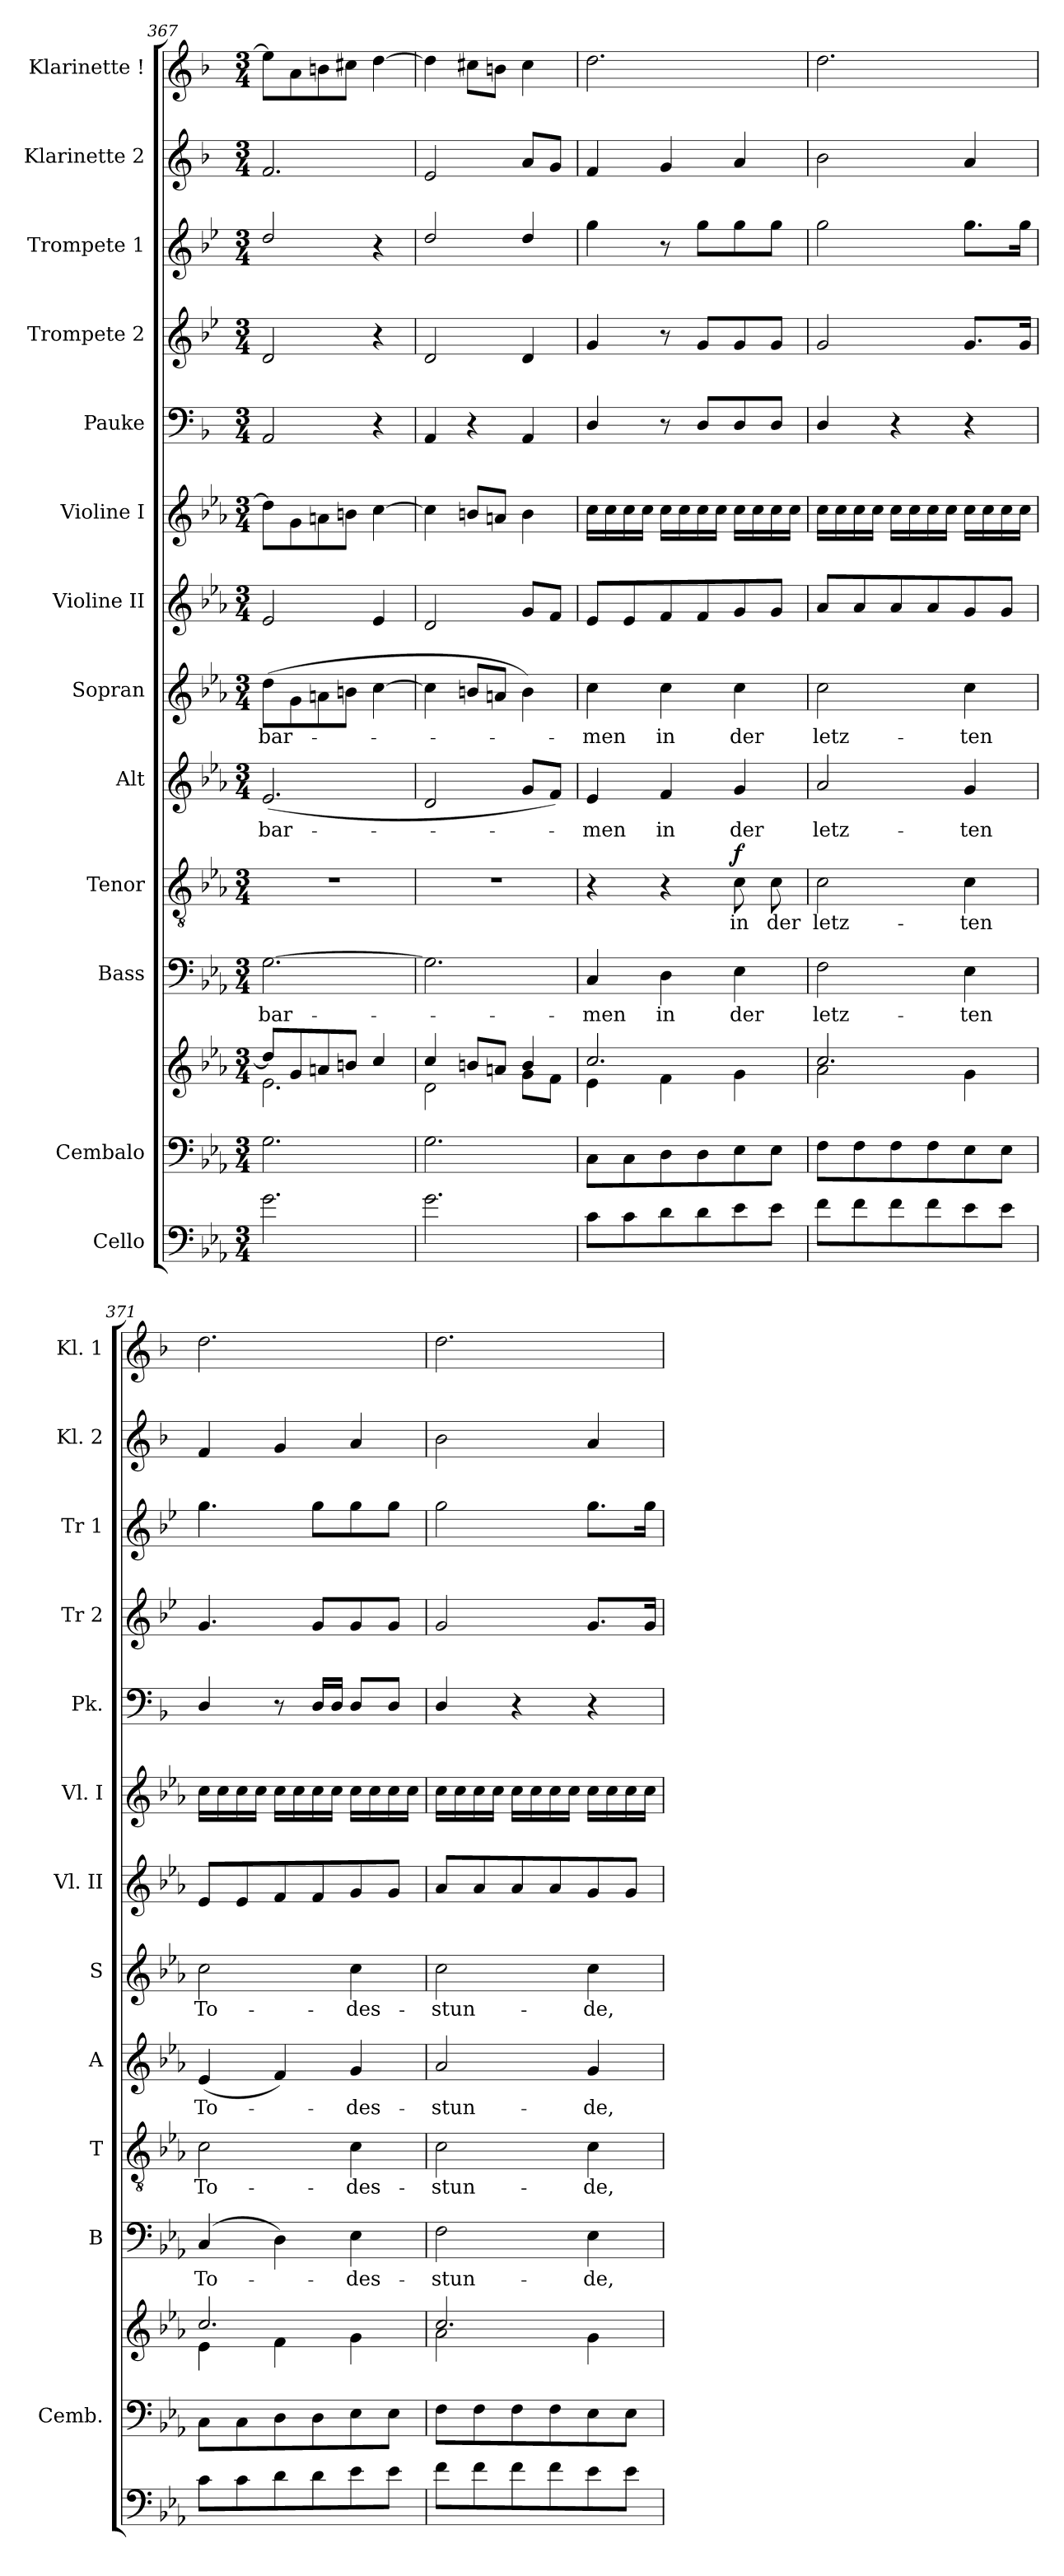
**kern	**kern	**kern	**kern	**text	**kern	**text	**dynam	**kern	**text	**kern	**text	**kern	**kern	**kern	**kern	**kern	**kern	**kern
*part13	*part12	*part12	*part11	*part11	*part10	*part10	*part10	*part9	*part9	*part8	*part8	*part7	*part6	*part5	*part4	*part3	*part2	*part1
*staff14	*staff13	*staff12	*staff11	*staff11	*staff10	*staff10	*staff10	*staff9	*staff9	*staff8	*staff8	*staff7	*staff6	*staff5	*staff4	*staff3	*staff2	*staff1
*I"Cello	*I"Cembalo	*	*I"Bass	*	*I"Tenor	*	*	*I"Alt	*	*I"Sopran	*	*I"Violine II	*I"Violine I	*I"Pauke	*I"Trompete 2	*I"Trompete 1	*I"Klarinette 2	*I"Klarinette !
*	*I'Cemb.	*	*I'B	*	*I'T	*	*	*I'A	*	*I'S	*	*I'Vl. II	*I'Vl. I	*I'Pk.	*I'Tr 2	*I'Tr 1	*I'Kl. 2	*I'Kl. 1
*clefF4	*clefF4	*clefG2	*clefF4	*	*clefGv2	*	*	*clefG2	*	*clefG2	*	*clefG2	*clefG2	*clefF4	*clefG2	*clefG2	*clefG2	*clefG2
*ITrd7c12	*	*	*	*	*	*	*	*	*	*	*	*	*	*ITrd1c2	*ITrd4c7	*ITrd4c7	*ITrd1c2	*ITrd1c2
*k[b-e-a-]	*k[b-e-a-]	*k[b-e-a-]	*k[b-e-a-]	*	*k[b-e-a-]	*	*	*k[b-e-a-]	*	*k[b-e-a-]	*	*k[b-e-a-]	*k[b-e-a-]	*k[b-e-a-]	*k[b-e-a-]	*k[b-e-a-]	*k[b-e-a-]	*k[b-e-a-]
*E-:	*E-:	*E-:	*E-:	*	*E-:	*	*	*E-:	*	*E-:	*	*E-:	*E-:	*E-:	*E-:	*E-:	*E-:	*E-:
*M3/4	*M3/4	*M3/4	*M3/4	*	*M3/4	*	*	*M3/4	*	*M3/4	*	*M3/4	*M3/4	*M3/4	*M3/4	*M3/4	*M3/4	*M3/4
=367	=367	=367	=367	=367	=367	=367	=367	=367	=367	=367	=367	=367	=367	=367	=367	=367	=367	=367
*	*	*^	*	*	*	*	*	*	*	*	*	*	*	*	*	*	*	*
!	!	!	!	!	!LO:LY:b	!	!	!	!	!LO:LY:b	!	!LO:LY:b	!	!	!	!	!	!	!
2.G\	2.G\	8dd/L]	2.e-\	[2.G\	-bar-	2.r	.	.	(2.e-/	-bar-	(<8dd\L	-bar-	2e-/	8dd\L]	2GG/	2G/	2g/	2.e-/	8dd\L]
.	.	8g/	.	.	.	.	.	.	.	.	8g\	.	.	8g\	.	.	.	.	8g\
.	.	8an/	.	.	.	.	.	.	.	.	8an\	.	.	8an\	.	.	.	.	8an\
.	.	8bn/J	.	.	.	.	.	.	.	.	8bn\J	.	.	8bn\J	.	.	.	.	8bn\J
.	.	4cc/	.	.	.	.	.	.	.	.	[4cc\	.	4e-/	[4cc\	4r	4r	4r	.	[4cc\
=368	=368	=368	=368	=368	=368	=368	=368	=368	=368	=368	=368	=368	=368	=368	=368	=368	=368	=368	=368
2.G\	2.G\	4cc/	2d\	2.G\]	.	2.r	.	.	2d/	.	4cc\]	.	2d/	4cc\]	4GG/	2G/	2g/	2d/	4cc\]
.	.	8bn/L	.	.	.	.	.	.	.	.	8bn/L	.	.	8bn/L	4r	.	.	.	8bn\L
.	.	8an/J	.	.	.	.	.	.	.	.	8an/J	.	.	8an/J	.	.	.	.	8an\J
.	.	4b/	8g\L	.	.	.	.	.	8g/L	.	4b\)	.	8g/L	4b\	4GG/	4G/	4g/	8g/L	4b\
.	.	.	8f\J	.	.	.	.	.	8f/J)	.	.	.	8f/J	.	.	.	.	8f/J	.
=369	=369	=369	=369	=369	=369	=369	=369	=369	=369	=369	=369	=369	=369	=369	=369	=369	=369	=369	=369
!	!	!	!	!	!LO:LY:b	!	!	!	!	!LO:LY:b	!	!LO:LY:b	!	!	!	!	!	!	!
8C\L	8C\L	2.cc/	4e-\	4C/	-men	4r	.	.	4e-/	-men	4cc\	-men	8e-/L	16cc\LL	4C/	4c/	4cc\	4e-/	2.cc\
.	.	.	.	.	.	.	.	.	.	.	.	.	.	16cc\	.	.	.	.	.
8C\	8C\	.	.	.	.	.	.	.	.	.	.	.	8e-/	16cc\	.	.	.	.	.
.	.	.	.	.	.	.	.	.	.	.	.	.	.	16cc\JJ	.	.	.	.	.
!	!	!	!	!	!LO:LY:b	!	!	!	!	!LO:LY:b	!	!LO:LY:b	!	!	!	!	!	!	!
8D\	8D\	.	4f\	4D\	in	4r	.	.	4f/	in	4cc\	in	8f/	16cc\LL	8r	8r	8r	4f/	.
.	.	.	.	.	.	.	.	.	.	.	.	.	.	16cc\	.	.	.	.	.
8D\	8D\	.	.	.	.	.	.	.	.	.	.	.	8f/	16cc\	8C/L	8c/L	8cc\L	.	.
.	.	.	.	.	.	.	.	.	.	.	.	.	.	16cc\JJ	.	.	.	.	.
!	!	!	!	!	!LO:LY:b	!	!LO:LY:b	!LO:DY:a	!	!LO:LY:b	!	!LO:LY:b	!	!	!	!	!	!	!
8E-\	8E-\	.	4g\	4E-\	der	8c\	in	f	4g/	der	4cc\	der	8g/	16cc\LL	8C/	8c/	8cc\	4g/	.
.	.	.	.	.	.	.	.	.	.	.	.	.	.	16cc\	.	.	.	.	.
!	!	!	!	!	!	!	!LO:LY:b	!	!	!	!	!	!	!	!	!	!	!	!
8E-\J	8E-\J	.	.	.	.	8c\	der	.	.	.	.	.	8g/J	16cc\	8C/J	8c/J	8cc\J	.	.
.	.	.	.	.	.	.	.	.	.	.	.	.	.	16cc\JJ	.	.	.	.	.
=370	=370	=370	=370	=370	=370	=370	=370	=370	=370	=370	=370	=370	=370	=370	=370	=370	=370	=370	=370
!	!	!	!	!	!LO:LY:b	!	!LO:LY:b	!	!	!LO:LY:b	!	!LO:LY:b	!	!	!	!	!	!	!
8F\L	8F\L	2.cc/	2a-\	2F\	letz-	2c\	letz-	.	2a-/	letz-	2cc\	letz-	8a-/L	16cc\LL	4C/	2c/	2cc\	2a-\	2.cc\
.	.	.	.	.	.	.	.	.	.	.	.	.	.	16cc\	.	.	.	.	.
8F\	8F\	.	.	.	.	.	.	.	.	.	.	.	8a-/	16cc\	.	.	.	.	.
.	.	.	.	.	.	.	.	.	.	.	.	.	.	16cc\JJ	.	.	.	.	.
8F\	8F\	.	.	.	.	.	.	.	.	.	.	.	8a-/	16cc\LL	4r	.	.	.	.
.	.	.	.	.	.	.	.	.	.	.	.	.	.	16cc\	.	.	.	.	.
8F\	8F\	.	.	.	.	.	.	.	.	.	.	.	8a-/	16cc\	.	.	.	.	.
.	.	.	.	.	.	.	.	.	.	.	.	.	.	16cc\JJ	.	.	.	.	.
!	!	!	!	!	!LO:LY:b	!	!LO:LY:b	!	!	!LO:LY:b	!	!LO:LY:b	!	!	!	!	!	!	!
8E-\	8E-\	.	4g\	4E-\	-ten	4c\	-ten	.	4g/	-ten	4cc\	-ten	8g/	16cc\LL	4r	8.c/L	8.cc\L	4g/	.
.	.	.	.	.	.	.	.	.	.	.	.	.	.	16cc\	.	.	.	.	.
8E-\J	8E-\J	.	.	.	.	.	.	.	.	.	.	.	8g/J	16cc\	.	.	.	.	.
.	.	.	.	.	.	.	.	.	.	.	.	.	.	16cc\JJ	.	16c/Jk	16cc\Jk	.	.
!!LO:PB:g=z
=371	=371	=371	=371	=371	=371	=371	=371	=371	=371	=371	=371	=371	=371	=371	=371	=371	=371	=371	=371
!	!	!	!	!	!LO:LY:b	!	!LO:LY:b	!	!	!LO:LY:b	!	!LO:LY:b	!	!	!	!	!	!	!
8C\L	8C\L	2.cc/	4e-\	(4C/	To-	2c\	To-	.	(<4e-/	To-	2cc\	To-	8e-/L	16cc\LL	4C/	4.c/	4.cc\	4e-/	2.cc\
.	.	.	.	.	.	.	.	.	.	.	.	.	.	16cc\	.	.	.	.	.
8C\	8C\	.	.	.	.	.	.	.	.	.	.	.	8e-/	16cc\	.	.	.	.	.
.	.	.	.	.	.	.	.	.	.	.	.	.	.	16cc\JJ	.	.	.	.	.
8D\	8D\	.	4f\	4D\)	.	.	.	.	4f/)	.	.	.	8f/	16cc\LL	8r	.	.	4f/	.
.	.	.	.	.	.	.	.	.	.	.	.	.	.	16cc\	.	.	.	.	.
8D\	8D\	.	.	.	.	.	.	.	.	.	.	.	8f/	16cc\	16C/LL	8c/L	8cc\L	.	.
.	.	.	.	.	.	.	.	.	.	.	.	.	.	16cc\JJ	16C/JJ	.	.	.	.
!	!	!	!	!	!LO:LY:b	!	!LO:LY:b	!	!	!LO:LY:b	!	!LO:LY:b	!	!	!	!	!	!	!
8E-\	8E-\	.	4g\	4E-\	-des-	4c\	-des-	.	4g/	-des-	4cc\	-des-	8g/	16cc\LL	8C/L	8c/	8cc\	4g/	.
.	.	.	.	.	.	.	.	.	.	.	.	.	.	16cc\	.	.	.	.	.
8E-\J	8E-\J	.	.	.	.	.	.	.	.	.	.	.	8g/J	16cc\	8C/J	8c/J	8cc\J	.	.
.	.	.	.	.	.	.	.	.	.	.	.	.	.	16cc\JJ	.	.	.	.	.
=372	=372	=372	=372	=372	=372	=372	=372	=372	=372	=372	=372	=372	=372	=372	=372	=372	=372	=372	=372
!	!	!	!	!	!LO:LY:b	!	!LO:LY:b	!	!	!LO:LY:b	!	!LO:LY:b	!	!	!	!	!	!	!
8F\L	8F\L	2.cc/	2a-\	2F\	-stun-	2c\	-stun-	.	2a-/	-stun-	2cc\	-stun-	8a-/L	16cc\LL	4C/	2c/	2cc\	2a-\	2.cc\
.	.	.	.	.	.	.	.	.	.	.	.	.	.	16cc\	.	.	.	.	.
8F\	8F\	.	.	.	.	.	.	.	.	.	.	.	8a-/	16cc\	.	.	.	.	.
.	.	.	.	.	.	.	.	.	.	.	.	.	.	16cc\JJ	.	.	.	.	.
8F\	8F\	.	.	.	.	.	.	.	.	.	.	.	8a-/	16cc\LL	4r	.	.	.	.
.	.	.	.	.	.	.	.	.	.	.	.	.	.	16cc\	.	.	.	.	.
8F\	8F\	.	.	.	.	.	.	.	.	.	.	.	8a-/	16cc\	.	.	.	.	.
.	.	.	.	.	.	.	.	.	.	.	.	.	.	16cc\JJ	.	.	.	.	.
!	!	!	!	!	!LO:LY:b	!	!LO:LY:b	!	!	!LO:LY:b	!	!LO:LY:b	!	!	!	!	!	!	!
8E-\	8E-\	.	4g\	4E-\	-de,	4c\	-de,	.	4g/	-de,	4cc\	-de,	8g/	16cc\LL	4r	8.c/L	8.cc\L	4g/	.
.	.	.	.	.	.	.	.	.	.	.	.	.	.	16cc\	.	.	.	.	.
8E-\J	8E-\J	.	.	.	.	.	.	.	.	.	.	.	8g/J	16cc\	.	.	.	.	.
.	.	.	.	.	.	.	.	.	.	.	.	.	.	16cc\JJ	.	16c/Jk	16cc\Jk	.	.
*	*	*v	*v	*	*	*	*	*	*	*	*	*	*	*	*	*	*	*	*
=	=	=	=	=	=	=	=	=	=	=	=	=	=	=	=	=	=	=
*-	*-	*-	*-	*-	*-	*-	*-	*-	*-	*-	*-	*-	*-	*-	*-	*-	*-	*-
